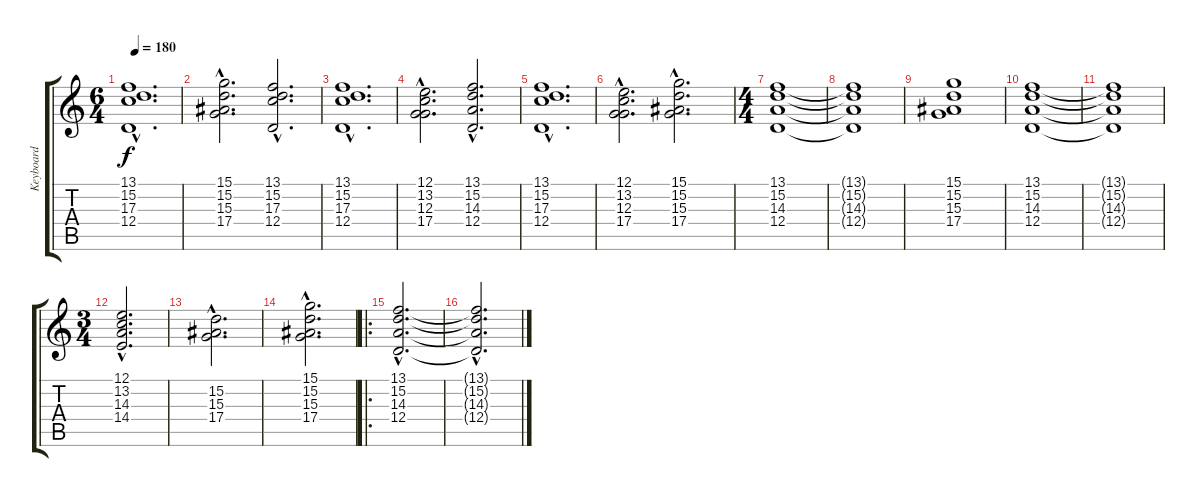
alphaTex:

\track ("Keyboard" "Keyboard") {instrument stringensemble1}
\staff {score tabs}
\tuning (E4 B3 G3 D3 A2 E2) {hide}
\ts (6 4)
\tempo 180
\clef g2
\ks c
(13.1{hac} 15.2{hac} 17.3{hac} 12.4{hac}).1{d dy f} |
(15.1{hac} 15.2{hac} 15.3{hac} 17.4{hac}).2{d} (13.1{hac} 15.2{hac} 17.3{hac} 12.4{hac}).2{d} |
(13.1{hac} 15.2{hac} 17.3{hac} 12.4{hac}).1{d} |
(12.1{hac} 13.2{hac} 12.3{hac} 17.4{hac}).2{d} (13.1{hac} 15.2{hac} 14.3{hac} 12.4{hac}).2{d} |
(13.1{hac} 15.2{hac} 17.3{hac} 12.4{hac}).1{d} |
(12.1{hac} 13.2{hac} 12.3{hac} 17.4{hac}).2{d} (15.1{hac} 15.2{hac} 15.3{hac} 17.4{hac}).2{d} |
\ts (4 4)
(13.1 15.2 14.3 12.4).1 |
(13.1{t} 15.2{t} 14.3{t} 12.4{t}).1 |
(15.1 15.2 15.3 17.4).1 |
(13.1 15.2 14.3 12.4).1 |
(13.1{t} 15.2{t} 14.3{t} 12.4{t}).1 |
\ts (3 4)
(12.1{hac} 13.2{hac} 14.3{hac} 14.4{hac}).2{d} |
(15.2{hac} 15.3{hac} 17.4{hac}).2{d} |
(15.1{hac} 15.2{hac} 15.3{hac} 17.4{hac}).2{d} |
\ro
(13.1{hac} 15.2{hac} 14.3{hac} 12.4{hac}).2{d} |
(13.1{hac t} 15.2{hac t} 14.3{hac t} 12.4{hac t}).2{d}
